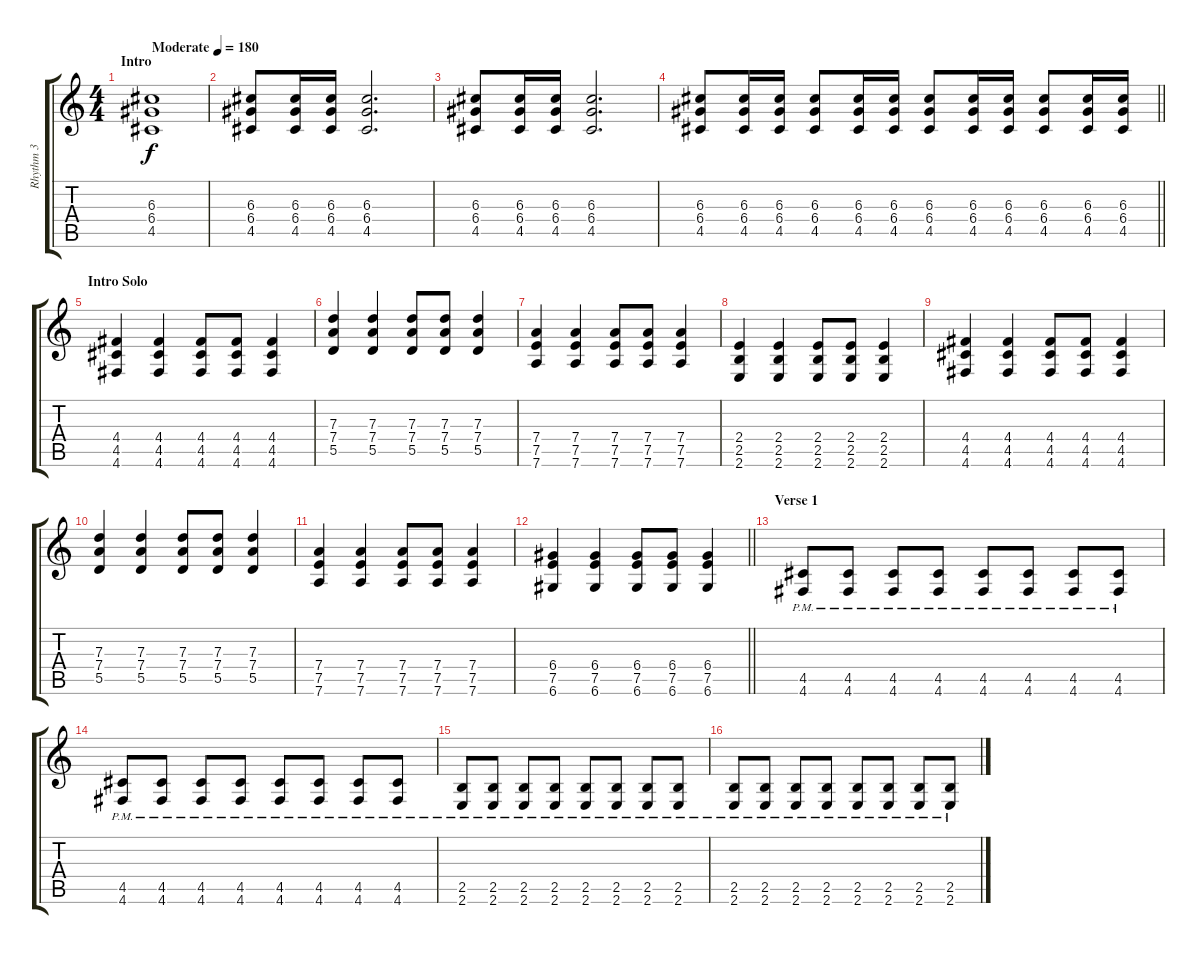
\track ("Rhythm 3" "Rhythm 3") {instrument overdrivenguitar}
\staff {score tabs}
\tuning (E4 B3 G3 D3 A2 D2) {hide}
\ts (4 4)
\section ("" "Intro")
\tempo (180 "Moderate")
\clef g2
\ks c
(6.3 6.4 4.5).1{dy f instrument overdrivenguitar} |
(6.3 6.4 4.5).8 (6.3 6.4 4.5).16 (6.3 6.4 4.5).16 (6.3 6.4 4.5).2{d} |
(6.3 6.4 4.5).8 (6.3 6.4 4.5).16 (6.3 6.4 4.5).16 (6.3 6.4 4.5).2{d} |
\barLineRight lightlight
(6.3 6.4 4.5).8 (6.3 6.4 4.5).16 (6.3 6.4 4.5).16 (6.3 6.4 4.5).8 (6.3 6.4 4.5).16 (6.3 6.4 4.5).16 (6.3 6.4 4.5).8 (6.3 6.4 4.5).16 (6.3 6.4 4.5).16 (6.3 6.4 4.5).8 (6.3 6.4 4.5).16 (6.3 6.4 4.5).16 |
\section ("" "Intro Solo")
(4.4 4.5 4.6).4 (4.4 4.5 4.6).4 (4.4 4.5 4.6).8 (4.4 4.5 4.6).8 (4.4 4.5 4.6).4 |
(7.3 7.4 5.5).4 (7.3 7.4 5.5).4 (7.3 7.4 5.5).8 (7.3 7.4 5.5).8 (7.3 7.4 5.5).4 |
(7.4 7.5 7.6).4 (7.4 7.5 7.6).4 (7.4 7.5 7.6).8 (7.4 7.5 7.6).8 (7.4 7.5 7.6).4 |
(2.4 2.5 2.6).4 (2.4 2.5 2.6).4 (2.4 2.5 2.6).8 (2.4 2.5 2.6).8 (2.4 2.5 2.6).4 |
(4.4 4.5 4.6).4 (4.4 4.5 4.6).4 (4.4 4.5 4.6).8 (4.4 4.5 4.6).8 (4.4 4.5 4.6).4 |
(7.3 7.4 5.5).4 (7.3 7.4 5.5).4 (7.3 7.4 5.5).8 (7.3 7.4 5.5).8 (7.3 7.4 5.5).4 |
(7.4 7.5 7.6).4 (7.4 7.5 7.6).4 (7.4 7.5 7.6).8 (7.4 7.5 7.6).8 (7.4 7.5 7.6).4 |
\barLineRight lightlight
(6.4 7.5 6.6).4 (6.4 7.5 6.6).4 (6.4 7.5 6.6).8 (6.4 7.5 6.6).8 (6.4 7.5 6.6).4 |
\section ("" "Verse 1")
(4.5{pm} 4.6{pm}).8 (4.5{pm} 4.6{pm}).8 (4.5{pm} 4.6{pm}).8 (4.5{pm} 4.6{pm}).8 (4.5{pm} 4.6{pm}).8 (4.5{pm} 4.6{pm}).8 (4.5{pm} 4.6{pm}).8 (4.5{pm} 4.6{pm}).8 |
(4.5{pm} 4.6{pm}).8 (4.5{pm} 4.6{pm}).8 (4.5{pm} 4.6{pm}).8 (4.5{pm} 4.6{pm}).8 (4.5{pm} 4.6{pm}).8 (4.5{pm} 4.6{pm}).8 (4.5{pm} 4.6{pm}).8 (4.5{pm} 4.6{pm}).8 |
(2.5{pm} 2.6{pm}).8 (2.5{pm} 2.6{pm}).8 (2.5{pm} 2.6{pm}).8 (2.5{pm} 2.6{pm}).8 (2.5{pm} 2.6{pm}).8 (2.5{pm} 2.6{pm}).8 (2.5{pm} 2.6{pm}).8 (2.5{pm} 2.6{pm}).8 |
(2.5{pm} 2.6{pm}).8 (2.5{pm} 2.6{pm}).8 (2.5{pm} 2.6{pm}).8 (2.5{pm} 2.6{pm}).8 (2.5{pm} 2.6{pm}).8 (2.5{pm} 2.6{pm}).8 (2.5{pm} 2.6{pm}).8 (2.5{pm} 2.6{pm}).8
